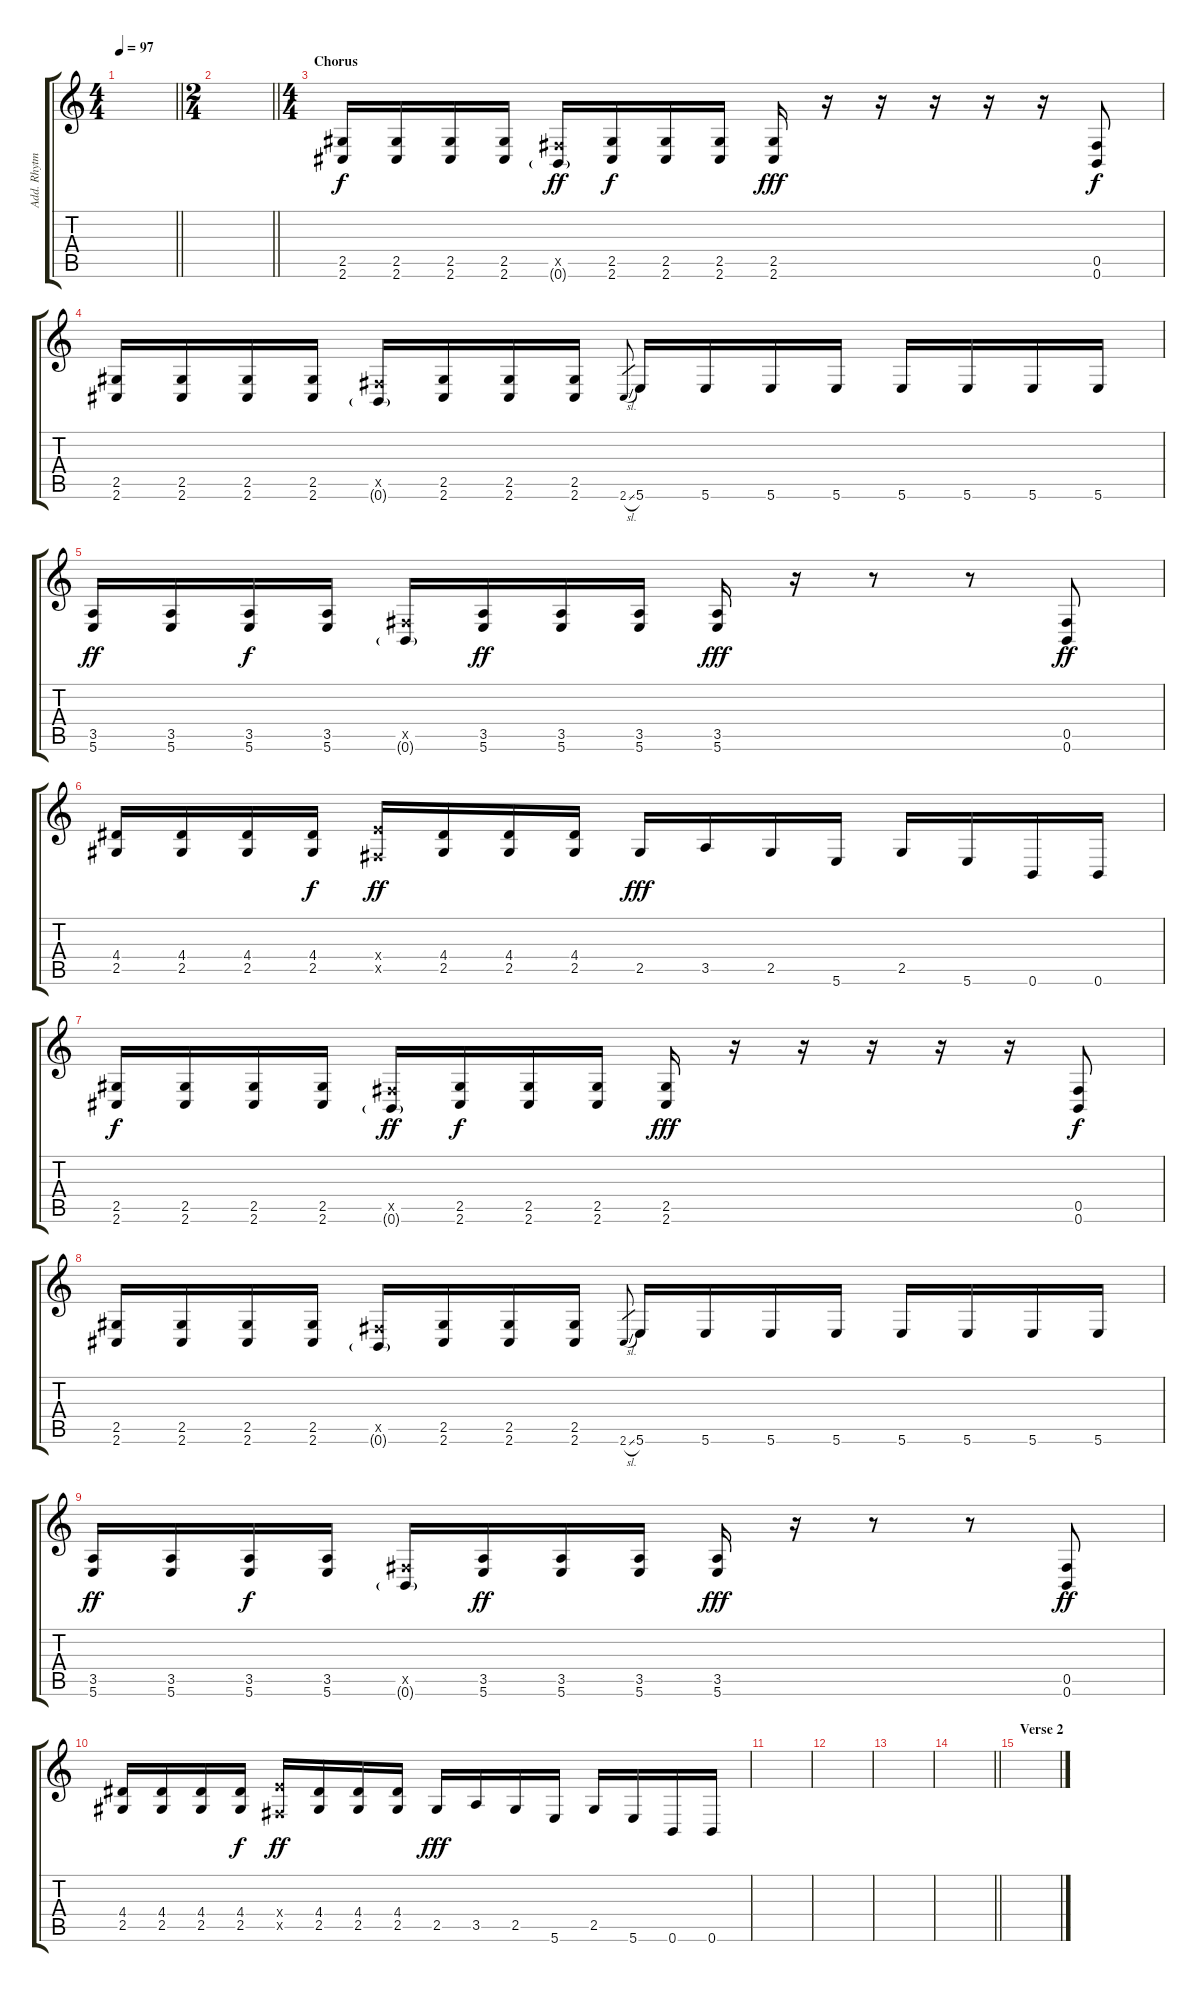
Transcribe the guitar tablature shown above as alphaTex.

\track ("Add. Rhytm" "Add. Rhytm") {instrument distortionguitar}
\staff {score tabs}
\tuning (Db4 Ab3 E3 B2 Gb2 B1) {hide}
\ts (4 4)
\tempo 97
\clef g2
\barLineRight lightlight
\ks c
|
\ts (2 4)
\barLineRight lightlight
|
\ts (4 4)
\section ("" "Chorus")
(2.5 2.6).16 (2.5 2.6).16 (2.5 2.6).16 (2.5 2.6).16 (0.5{x} 0.6{g}).16{dy ff} (2.5 2.6).16{dy f} (2.5 2.6).16 (2.5 2.6).16 (2.5 2.6).16{dy fff} r.16 r.16 r.16 r.16 r.16 (0.5 0.6).8{dy f} |
(2.5 2.6).16 (2.5 2.6).16 (2.5 2.6).16 (2.5 2.6).16 (0.5{x} 0.6{g}).16 (2.5 2.6).16 (2.5 2.6).16 (2.5 2.6).16 2.6{sl}.8{gr} 5.6.16 5.6.16 5.6.16 5.6.16 5.6.16 5.6.16 5.6.16 5.6.16 |
(3.5 5.6).16{dy ff} (3.5 5.6).16 (3.5 5.6).16{dy f} (3.5 5.6).16 (0.5{x} 0.6{g}).16 (3.5 5.6).16{dy ff} (3.5 5.6).16 (3.5 5.6).16 (3.5 5.6).16{dy fff} r.16 r.8 r.8 (0.5 0.6).8{dy ff} |
(4.4 2.5).16 (4.4 2.5).16 (4.4 2.5).16 (4.4 2.5).16{dy f} (5.4{x} 0.5{x}).16{dy ff} (4.4 2.5).16 (4.4 2.5).16 (4.4 2.5).16 2.5.16{dy fff} 3.5.16 2.5.16 5.6.16 2.5.16 5.6.16 0.6.16 0.6.16 |
(2.5 2.6).16{dy f} (2.5 2.6).16 (2.5 2.6).16 (2.5 2.6).16 (0.5{x} 0.6{g}).16{dy ff} (2.5 2.6).16{dy f} (2.5 2.6).16 (2.5 2.6).16 (2.5 2.6).16{dy fff} r.16 r.16 r.16 r.16 r.16 (0.5 0.6).8{dy f} |
(2.5 2.6).16 (2.5 2.6).16 (2.5 2.6).16 (2.5 2.6).16 (0.5{x} 0.6{g}).16 (2.5 2.6).16 (2.5 2.6).16 (2.5 2.6).16 2.6{sl}.8{gr} 5.6.16 5.6.16 5.6.16 5.6.16 5.6.16 5.6.16 5.6.16 5.6.16 |
(3.5 5.6).16{dy ff} (3.5 5.6).16 (3.5 5.6).16{dy f} (3.5 5.6).16 (0.5{x} 0.6{g}).16 (3.5 5.6).16{dy ff} (3.5 5.6).16 (3.5 5.6).16 (3.5 5.6).16{dy fff} r.16 r.8 r.8 (0.5 0.6).8{dy ff} |
(4.4 2.5).16 (4.4 2.5).16 (4.4 2.5).16 (4.4 2.5).16{dy f} (5.4{x} 0.5{x}).16{dy ff} (4.4 2.5).16 (4.4 2.5).16 (4.4 2.5).16 2.5.16{dy fff} 3.5.16 2.5.16 5.6.16 2.5.16 5.6.16 0.6.16 0.6.16 |
|
|
|
\barLineRight lightlight
|
\section ("" "Verse 2")
